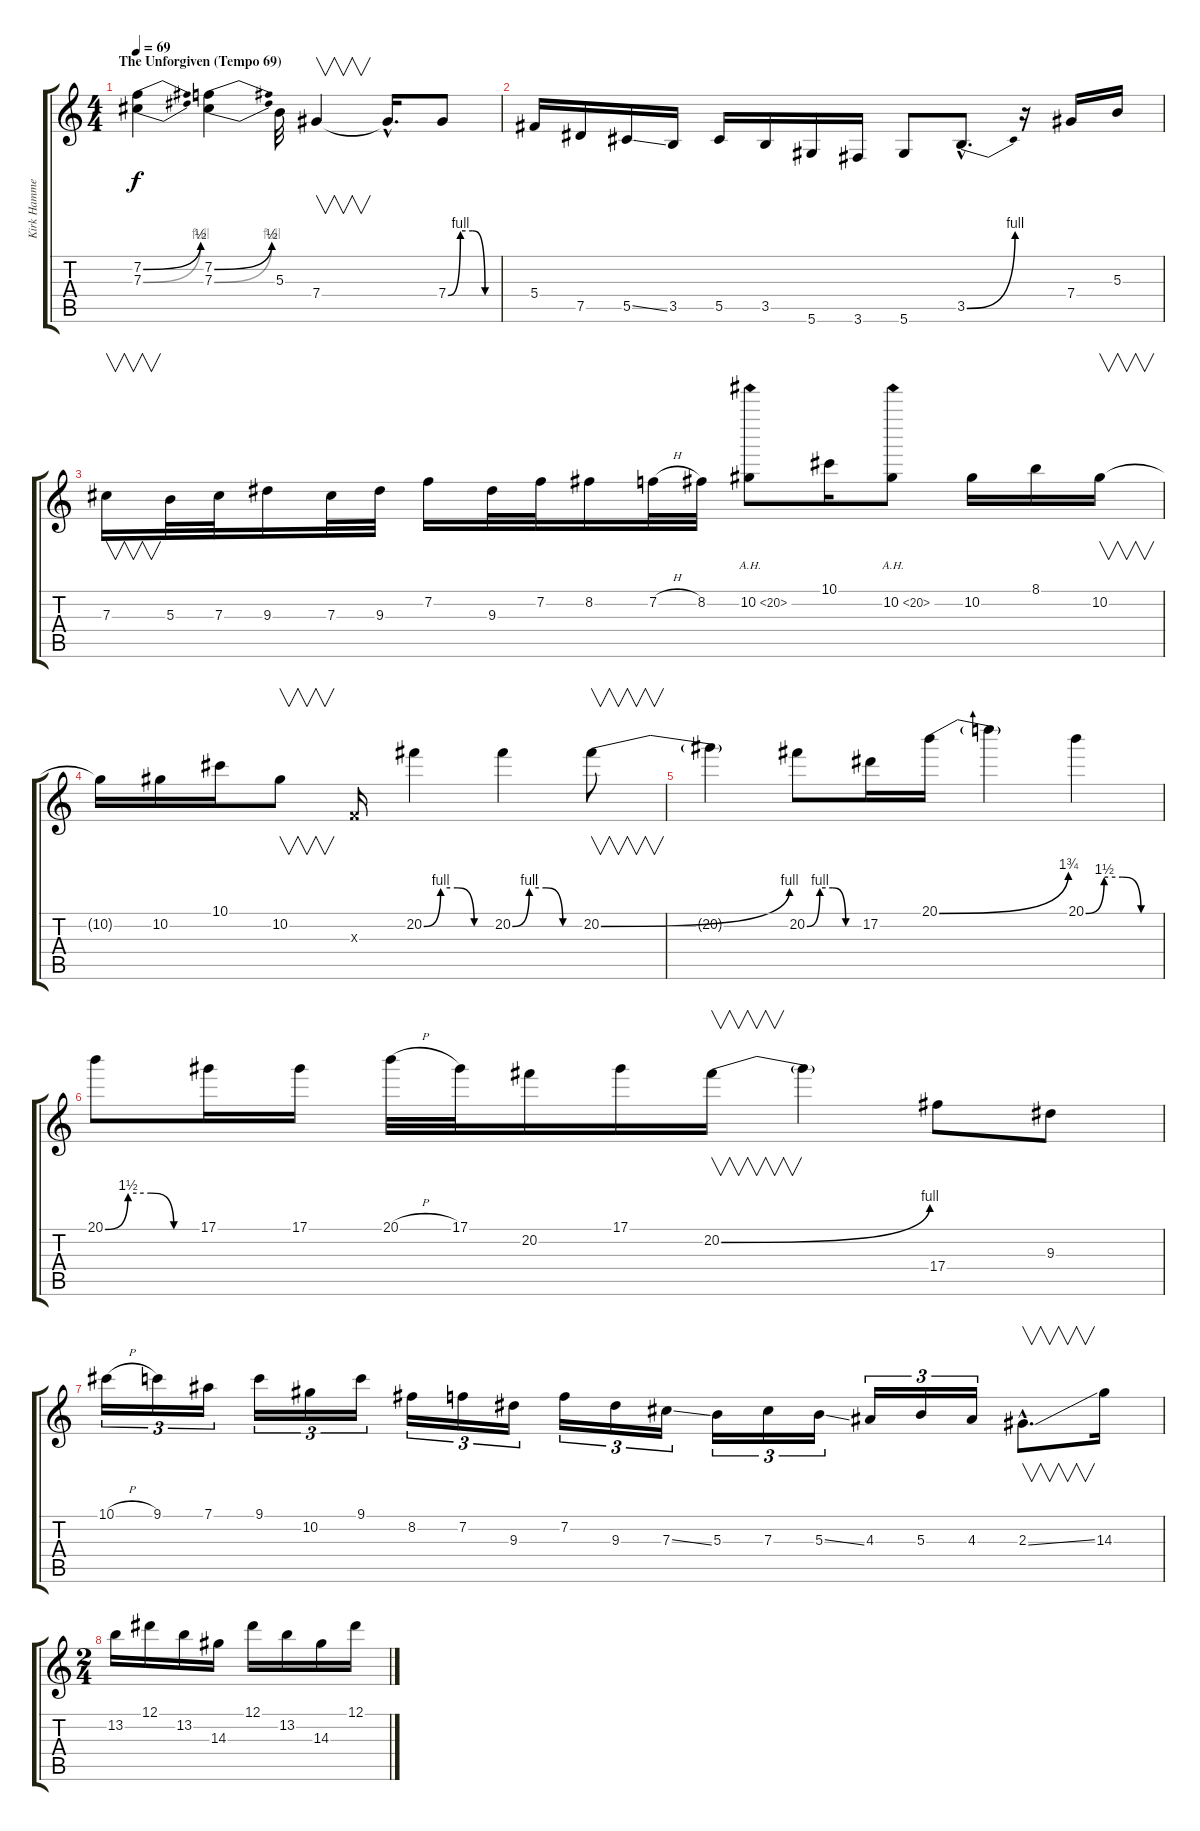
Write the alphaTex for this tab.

\track ("Kirk Hammett (Distortion Guitar)" "Kirk Hamme") {instrument overdrivenguitar}
\staff {score tabs}
\tuning (Eb4 Bb3 Gb3 Db3 Ab2 Eb2) {hide}
\ts (4 4)
\section ("" "The Unforgiven (Tempo 69)")
\tempo 69
\clef g2
\ks c
(7.2{be (bend 0 0 60 2)} 7.3{be (bend 0 0 60 4)}).4{dy f} (7.2{be (bend 0 0 60 2)} 7.3{be (bend 0 0 60 4)}).4 5.3.32 7.4.4{v} 7.4{hac t}.16{d} 7.4{be (custom 0 0 15 4 30 4 45 0 60 0)}.8 |
5.4.16 7.5.16 5.5{ss}.16 3.5.16 5.5.16 3.5.16 5.6.16 3.6.16 5.6.8 3.5{be (bend 0 0 60 4) hac}.8{d} r.16 7.4.16 5.3.16 |
7.3.16{v} 5.3.32 7.3.32 9.3.16 7.3.32 9.3.32 7.2.16 9.3.32 7.2.32 8.2.16 7.2{h}.32 8.2.32 10.2{ah 10}.8 10.1.16 10.2{ah 10}.8 10.2.16 8.1.16 10.2.16{v} |
10.2{t}.16 10.2.16 10.1.16 10.2.8{v} -1.3{x}.16 20.2{be (custom 0 0 15 4 30 4 45 0 60 0)}.4 20.2{be (custom 0 0 15 4 30 4 45 0 60 0)}.4 20.2{be (bend 0 0 60 4)}.8{v} |
20.2{t}.4 20.2{be (custom 0 0 15 4 30 4 45 0 60 0)}.8 17.2.16 20.1{be (bend 0 0 60 7)}.16 20.1{t}.4 20.1{be (custom 0 0 15 6 30 6 45 0 60 0)}.4 |
20.1{be (custom 0 0 15 6 30 6 45 0 60 0)}.8 17.1.16 17.1.16 20.1{h}.32 17.1.32 20.2.16 17.1.16 20.2{be (bend 0 0 60 4)}.16{v} 20.2{t}.4 17.4.8 9.3.8 |
10.1{h}.16{tu (3 2)} 9.1.16{tu (3 2)} 7.1.16{tu (3 2)} 9.1.16{tu (3 2)} 10.2.16{tu (3 2)} 9.1.16{tu (3 2)} 8.2.16{tu (3 2)} 7.2.16{tu (3 2)} 9.3.16{tu (3 2)} 7.2.16{tu (3 2)} 9.3.16{tu (3 2)} 7.3{ss}.16{tu (3 2)} 5.3.16{tu (3 2)} 7.3.16{tu (3 2)} 5.3{ss}.16{tu (3 2)} 4.3.16{tu (3 2)} 5.3.16{tu (3 2)} 4.3.16{tu (3 2)} 2.3{ss hac}.8{v d} 14.3.16 |
\ts (2 4)
13.2.16 12.1.16 13.2.16 14.3.16 12.1.16 13.2.16 14.3.16 12.1.16
